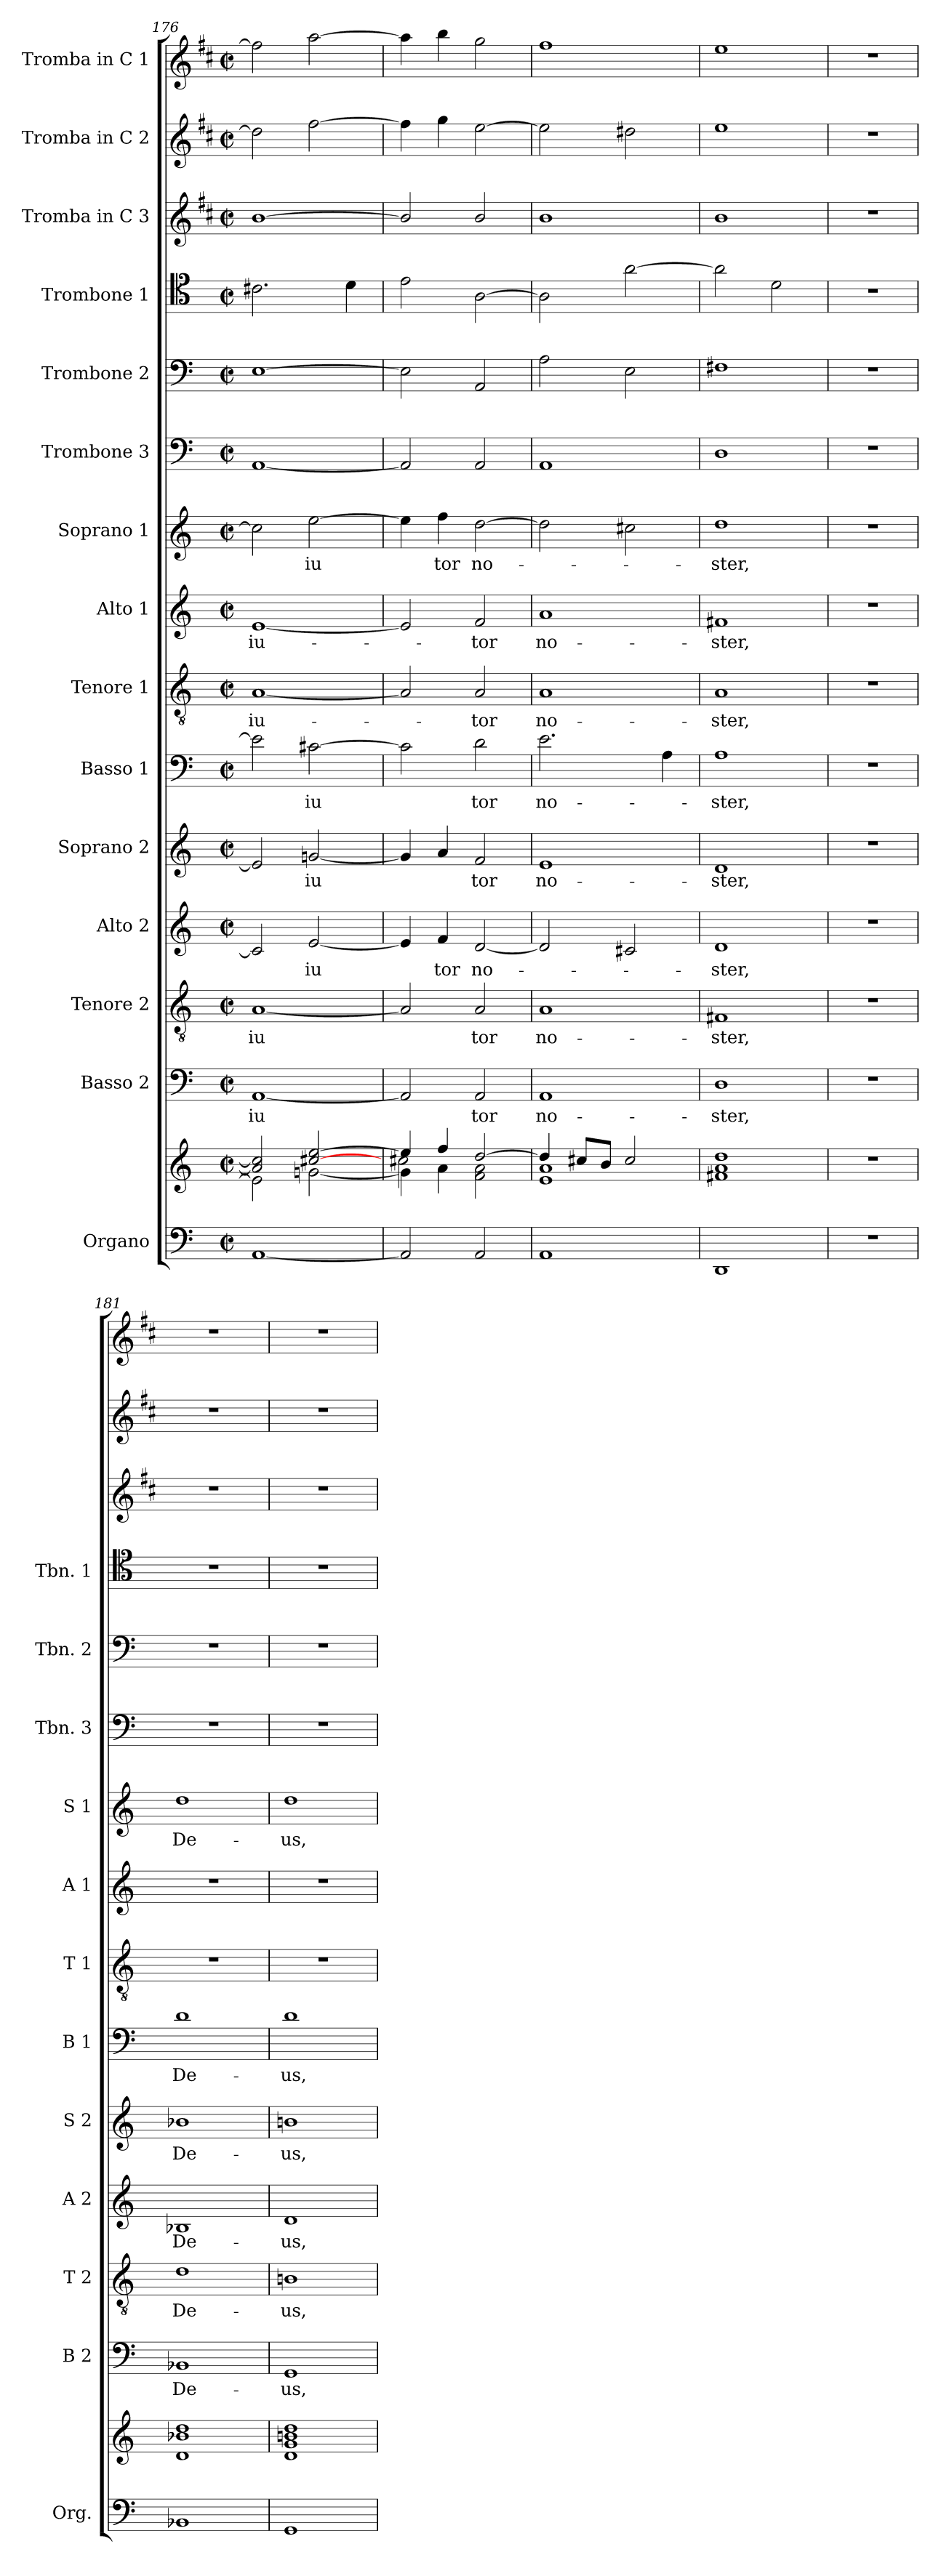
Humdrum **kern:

**kern	**kern	**kern	**text	**kern	**text	**kern	**text	**kern	**text	**kern	**text	**kern	**text	**kern	**text	**kern	**text	**kern	**kern	**kern	**kern	**kern	**kern
*part15	*part15	*part14	*part14	*part13	*part13	*part12	*part12	*part11	*part11	*part10	*part10	*part9	*part9	*part8	*part8	*part7	*part7	*part6	*part5	*part4	*part3	*part2	*part1
*staff16	*staff15	*staff14	*staff14	*staff13	*staff13	*staff12	*staff12	*staff11	*staff11	*staff10	*staff10	*staff9	*staff9	*staff8	*staff8	*staff7	*staff7	*staff6	*staff5	*staff4	*staff3	*staff2	*staff1
*I"Organo	*	*I"Basso 2	*	*I"Tenore 2	*	*I"Alto 2	*	*I"Soprano 2	*	*I"Basso 1	*	*I"Tenore 1	*	*I"Alto 1	*	*I"Soprano 1	*	*I"Trombone 3	*I"Trombone 2	*I"Trombone 1	*I"Tromba in C 3	*I"Tromba in C 2	*I"Tromba in C 1
*I'Org.	*	*I'B 2	*	*I'T 2	*	*I'A 2	*	*I'S 2	*	*I'B 1	*	*I'T 1	*	*I'A 1	*	*I'S 1	*	*I'Tbn. 3	*I'Tbn. 2	*I'Tbn. 1	*	*	*
*clefF4	*clefG2	*clefF4	*	*clefGv2	*	*clefG2	*	*clefG2	*	*clefF4	*	*clefGv2	*	*clefG2	*	*clefG2	*	*clefF4	*clefF4	*clefC4	*clefG2	*clefG2	*clefG2
*	*	*	*	*	*	*	*	*	*	*	*	*	*	*	*	*	*	*	*	*	*ITrd1c2	*ITrd1c2	*ITrd1c2
*k[]	*k[]	*k[]	*	*k[]	*	*k[]	*	*k[]	*	*k[]	*	*k[]	*	*k[]	*	*k[]	*	*k[]	*k[]	*k[]	*k[]	*k[]	*k[]
*a:	*a:	*a:	*	*a:	*	*a:	*	*a:	*	*a:	*	*a:	*	*a:	*	*a:	*	*a:	*a:	*a:	*a:	*a:	*a:
*M2/2	*M2/2	*M2/2	*	*M2/2	*	*M2/2	*	*M2/2	*	*M2/2	*	*M2/2	*	*M2/2	*	*M2/2	*	*M2/2	*M2/2	*M2/2	*M2/2	*M2/2	*M2/2
*met(c|)	*met(c|)	*met(c|)	*	*met(c|)	*	*met(c|)	*	*met(c|)	*	*met(c|)	*	*met(c|)	*	*met(c|)	*	*met(c|)	*	*met(c|)	*met(c|)	*met(c|)	*met(c|)	*met(c|)	*met(c|)
=176	=176	=176	=176	=176	=176	=176	=176	=176	=176	=176	=176	=176	=176	=176	=176	=176	=176	=176	=176	=176	=176	=176	=176
*	*^	*	*	*	*	*	*	*	*	*	*	*	*	*	*	*	*	*	*	*	*	*	*
[1AA	2a/] 2cc#/]	2e\]	[1AA	-iu	[1A	-iu	2c#/]	.	2e/]	.	2e\]	.	[1A	-iu-	[1e	-iu-	2cc#\]	.	[1AA	[1E	2.c#X\	[1a	2cc#\]	2ee\]
.	[>2cc#X/ [>2ee/	[<2gn\	.	.	.	.	[2e/	-iu	[2gn/	-iu	[2c#X\	-iu	.	.	.	.	[2ee\	-iu	.	.	.	.	[2ee\	[2gg\
.	.	.	.	.	.	.	.	.	.	.	.	.	.	.	.	.	.	.	.	.	4d\	.	.	.
=177	=177	=177	=177	=177	=177	=177	=177	=177	=177	=177	=177	=177	=177	=177	=177	=177	=177	=177	=177	=177	=177	=177	=177	=177
*	*	*^	*	*	*	*	*	*	*	*	*	*	*	*	*	*	*	*	*	*	*	*	*	*
2AA/]	4ee/]	4g\]	2cc#\	2AA/]	.	2A/]	.	4e/]	.	4g/]	.	2c#\]	.	2A/]	.	2e/]	.	4ee\]	.	2AA/]	2E\]	2e\	2a/]	4ee\]	4gg\]
.	4ff/	4a\	.	.	.	.	.	4f/	tor	4a/	.	.	.	.	.	.	.	4ff\	tor	.	.	.	.	4ff\	4aa\
2AA/	[>2dd/	2f\ 2a\	2ryy	2AA/	tor	2A/	tor	[2d/	no-	2f/	tor	2d\	tor	2A/	-tor	2f/	-tor	[2dd\	no-	2AA/	2AA/	[2A\	2a/	[2dd\	2ff\
*	*	*v	*v	*	*	*	*	*	*	*	*	*	*	*	*	*	*	*	*	*	*	*	*	*	*
=178	=178	=178	=178	=178	=178	=178	=178	=178	=178	=178	=178	=178	=178	=178	=178	=178	=178	=178	=178	=178	=178	=178	=178	=178
1AA	4dd/]	1e 1a	1AA	no-	1A	no-	2d/]	.	1e	no-	2.e\	no-	1A	no-	1a	no-	2dd\]	.	1AA	2A\	2A\]	1a	2dd\]	1ee
.	8cc#X/L	.	.	.	.	.	.	.	.	.	.	.	.	.	.	.	.	.	.	.	.	.	.	.
.	8b/J	.	.	.	.	.	.	.	.	.	.	.	.	.	.	.	.	.	.	.	.	.	.	.
.	2cc#/	.	.	.	.	.	2c#X/	.	.	.	.	.	.	.	.	.	2cc#X\	.	.	2E\	[2a\	.	2cc#X\	.
.	.	.	.	.	.	.	.	.	.	.	4A\	.	.	.	.	.	.	.	.	.	.	.	.	.
*	*v	*v	*	*	*	*	*	*	*	*	*	*	*	*	*	*	*	*	*	*	*	*	*	*
=179	=179	=179	=179	=179	=179	=179	=179	=179	=179	=179	=179	=179	=179	=179	=179	=179	=179	=179	=179	=179	=179	=179	=179
1DD	1f#X 1a 1dd	1D	-ster,	1F#X	-ster,	1d	-ster,	1d	-ster,	1A	-ster,	1A	-ster,	1f#X	-ster,	1dd	-ster,	1D	1F#X	2a\]	1a	1dd	1dd
.	.	.	.	.	.	.	.	.	.	.	.	.	.	.	.	.	.	.	.	2d\	.	.	.
=180	=180	=180	=180	=180	=180	=180	=180	=180	=180	=180	=180	=180	=180	=180	=180	=180	=180	=180	=180	=180	=180	=180	=180
1r	1r	1r	.	1r	.	1r	.	1r	.	1r	.	1r	.	1r	.	1r	.	1r	1r	1r	1r	1r	1r
=181	=181	=181	=181	=181	=181	=181	=181	=181	=181	=181	=181	=181	=181	=181	=181	=181	=181	=181	=181	=181	=181	=181	=181
1BB-X	1d 1b-X 1dd	1BB-X	De-	1d	De-	1B-X	De-	1b-X	De-	1d	De-	1r	.	1r	.	1dd	De-	1r	1r	1r	1r	1r	1r
!!LO:PB:g=z
=182	=182	=182	=182	=182	=182	=182	=182	=182	=182	=182	=182	=182	=182	=182	=182	=182	=182	=182	=182	=182	=182	=182	=182
1GG	1d 1g 1bn 1dd	1GG	-us,	1Bn	-us,	1d	-us,	1bn	-us,	1d	-us,	1r	.	1r	.	1dd	-us,	1r	1r	1r	1r	1r	1r
=	=	=	=	=	=	=	=	=	=	=	=	=	=	=	=	=	=	=	=	=	=	=	=
*-	*-	*-	*-	*-	*-	*-	*-	*-	*-	*-	*-	*-	*-	*-	*-	*-	*-	*-	*-	*-	*-	*-	*-
